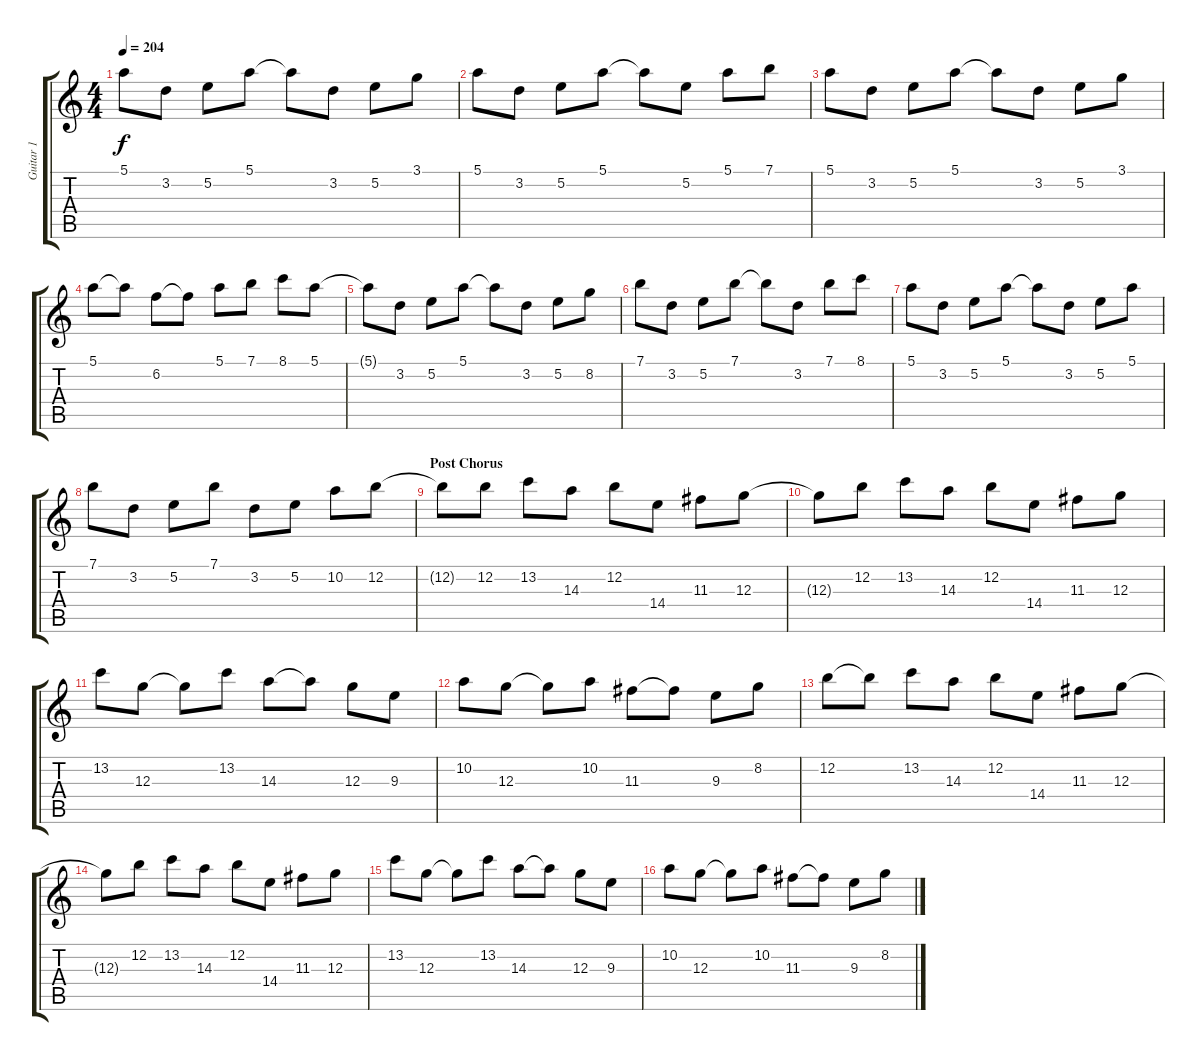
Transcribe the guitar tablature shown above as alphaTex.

\track ("Guitar 1" "Guitar 1") {instrument distortionguitar}
\staff {score tabs}
\tuning (E4 B3 G3 D3 A2 E2) {hide}
\ts (4 4)
\tempo 204
\clef g2
\ks c
5.1.8{dy f} 3.2.8 5.2.8 5.1.8 5.1{t}.8 3.2.8 5.2.8 3.1.8 |
5.1.8 3.2.8 5.2.8 5.1.8 5.1{t}.8 5.2.8 5.1.8 7.1.8 |
5.1.8 3.2.8 5.2.8 5.1.8 5.1{t}.8 3.2.8 5.2.8 3.1.8 |
5.1.8 5.1{t}.8 6.2.8 6.2{t}.8 5.1.8 7.1.8 8.1.8 5.1.8 |
5.1{t}.8 3.2.8 5.2.8 5.1.8 5.1{t}.8 3.2.8 5.2.8 8.2.8 |
7.1.8 3.2.8 5.2.8 7.1.8 7.1{t}.8 3.2.8 7.1.8 8.1.8 |
5.1.8 3.2.8 5.2.8 5.1.8 5.1{t}.8 3.2.8 5.2.8 5.1.8 |
7.1.8 3.2.8 5.2.8 7.1.8 3.2.8 5.2.8 10.2.8 12.2.8 |
\section ("" "Post Chorus")
12.2{t}.8 12.2.8 13.2.8 14.3.8 12.2.8 14.4.8 11.3.8 12.3.8 |
12.3{t}.8 12.2.8 13.2.8 14.3.8 12.2.8 14.4.8 11.3.8 12.3.8 |
13.2.8 12.3.8 12.3{t}.8 13.2.8 14.3.8 14.3{t}.8 12.3.8 9.3.8 |
10.2.8 12.3.8 12.3{t}.8 10.2.8 11.3.8 11.3{t}.8 9.3.8 8.2.8 |
12.2.8 12.2{t}.8 13.2.8 14.3.8 12.2.8 14.4.8 11.3.8 12.3.8 |
12.3{t}.8 12.2.8 13.2.8 14.3.8 12.2.8 14.4.8 11.3.8 12.3.8 |
13.2.8 12.3.8 12.3{t}.8 13.2.8 14.3.8 14.3{t}.8 12.3.8 9.3.8 |
10.2.8 12.3.8 12.3{t}.8 10.2.8 11.3.8 11.3{t}.8 9.3.8 8.2.8
